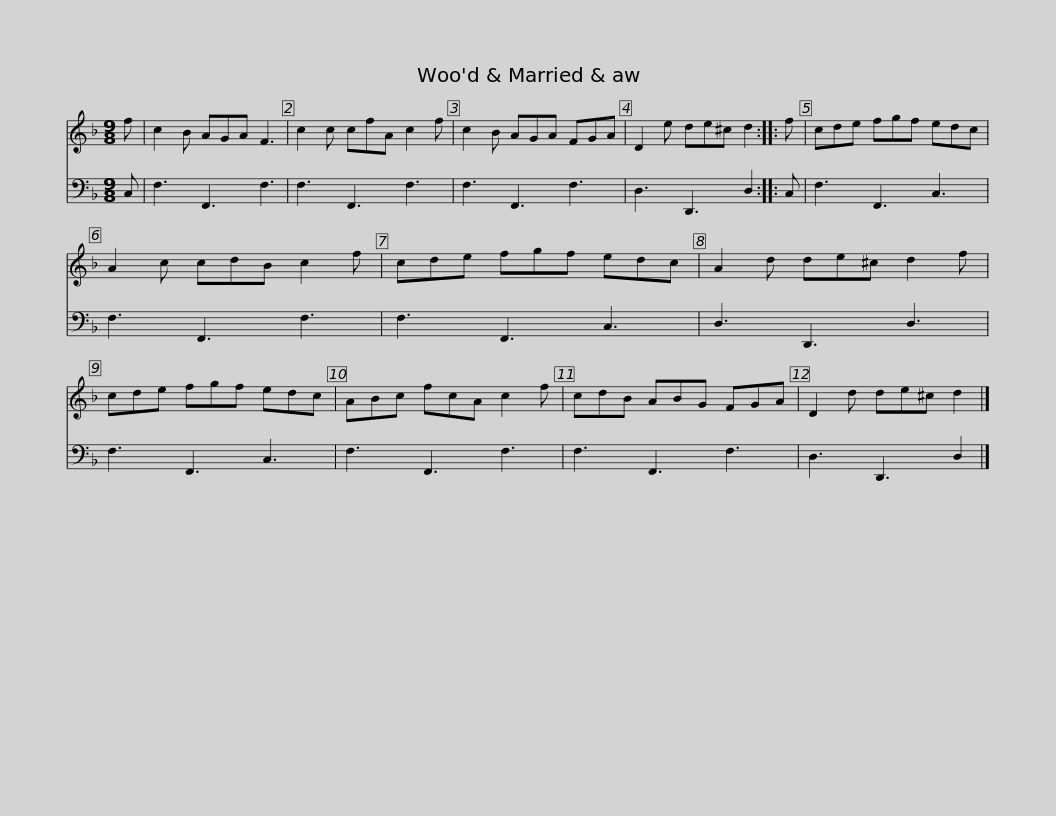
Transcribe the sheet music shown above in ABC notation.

X:1
%%score 1 2
L:1/8
M:9/8
I:linebreak $
K:F
V:1 treble
V:2 bass
V:1
 f | c2 B AGA F3 | c2 c cfA c2 f | c2 B AGA FGA | D2 e de^c d2 :: %5
 f | cde fgf edc |$ A2 c cdB c2 f | cde fgf edc | A2 d de^c d2 f | %10
 cde fgf edc | ABc fcA c2 f |$ cdB ABG FGA | D2 d de^c d2 |] %14
V:2
 C, | F,3 F,,3 F,3 | F,3 F,,3 F,3 | F,3 F,,3 F,3 | D,3 D,,3 D,2 :: %5
 C, | F,3 F,,3 C,3 |$ F,3 F,,3 F,3 | F,3 F,,3 C,3 | D,3 D,,3 D,3 | %10
 F,3 F,,3 C,3 | F,3 F,,3 F,3 |$ F,3 F,,3 F,3 | D,3 D,,3 D,2 |] %14
